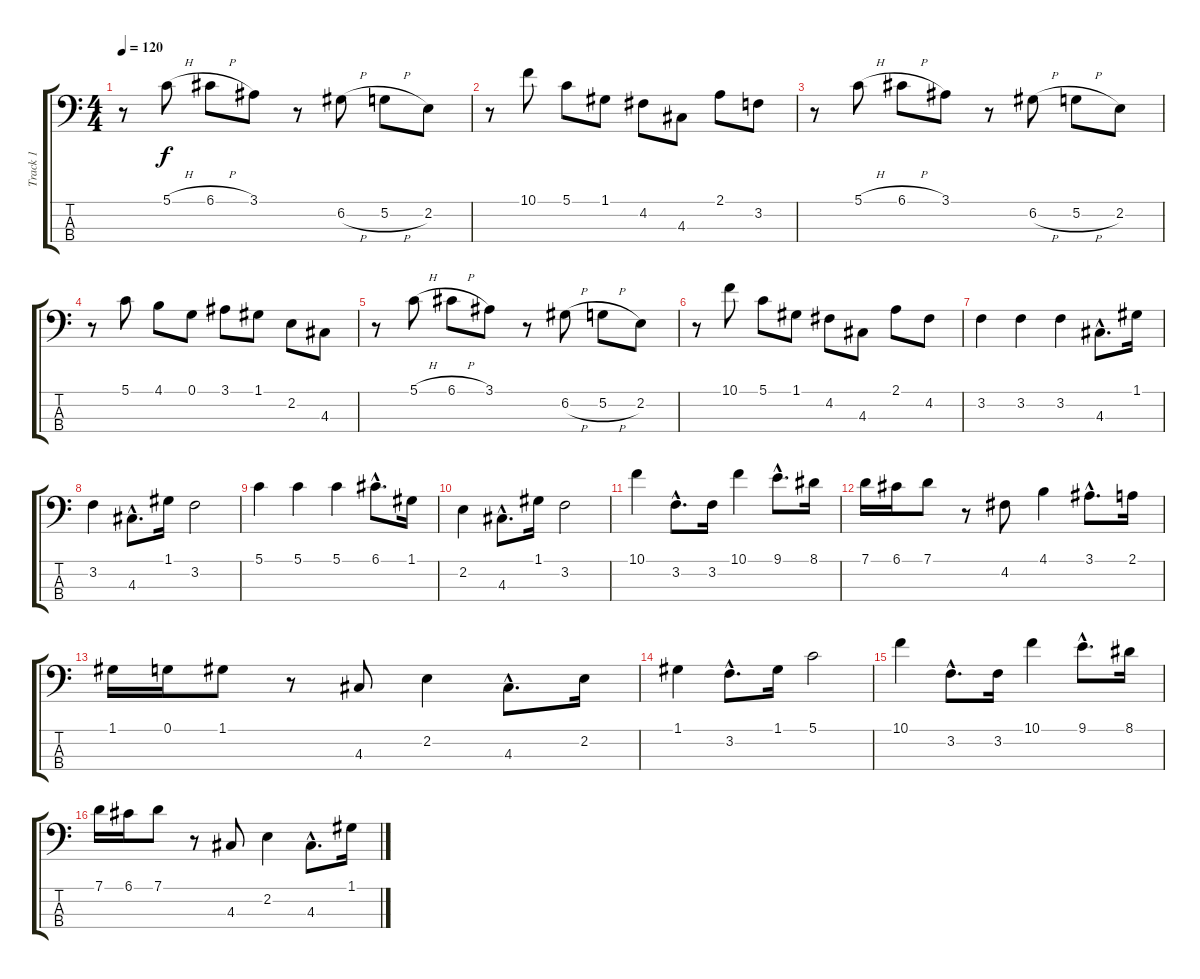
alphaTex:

\track ("Track 1" "Track 1") {instrument electricbassfinger}
\staff {score tabs}
\tuning (G2 D2 A1 E1) {hide}
\ts (4 4)
\tempo 120
\clef f4
\ks c
r.8{dy f} 5.1{h}.8 6.1{h}.8 3.1.8 r.8 6.2{h}.8 5.2{h}.8 2.2.8 |
r.8 10.1.8 5.1.8 1.1.8 4.2.8 4.3.8 2.1.8 3.2.8 |
r.8 5.1{h}.8 6.1{h}.8 3.1.8 r.8 6.2{h}.8 5.2{h}.8 2.2.8 |
r.8 5.1.8 4.1.8 0.1.8 3.1.8 1.1.8 2.2.8 4.3.8 |
r.8 5.1{h}.8 6.1{h}.8 3.1.8 r.8 6.2{h}.8 5.2{h}.8 2.2.8 |
r.8 10.1.8 5.1.8 1.1.8 4.2.8 4.3.8 2.1.8 4.2.8 |
3.2.4 3.2.4 3.2.4 4.3{hac}.8{d} 1.1.16 |
3.2.4 4.3{hac}.8{d} 1.1.16 3.2.2 |
5.1.4 5.1.4 5.1.4 6.1{hac}.8{d} 1.1.16 |
2.2.4 4.3{hac}.8{d} 1.1.16 3.2.2 |
10.1.4 3.2{hac}.8{d} 3.2.16 10.1.4 9.1{hac}.8{d} 8.1.16 |
7.1.16 6.1.16 7.1.8 r.8 4.2.8 4.1.4 3.1{hac}.8{d} 2.1.16 |
1.1.16 0.1.16 1.1.8 r.8 4.3.8 2.2.4 4.3{hac}.8{d} 2.2.16 |
1.1.4 3.2{hac}.8{d} 1.1.16 5.1.2 |
10.1.4 3.2{hac}.8{d} 3.2.16 10.1.4 9.1{hac}.8{d} 8.1.16 |
7.1.16 6.1.16 7.1.8 r.8 4.3.8 2.2.4 4.3{hac}.8{d} 1.1.16
